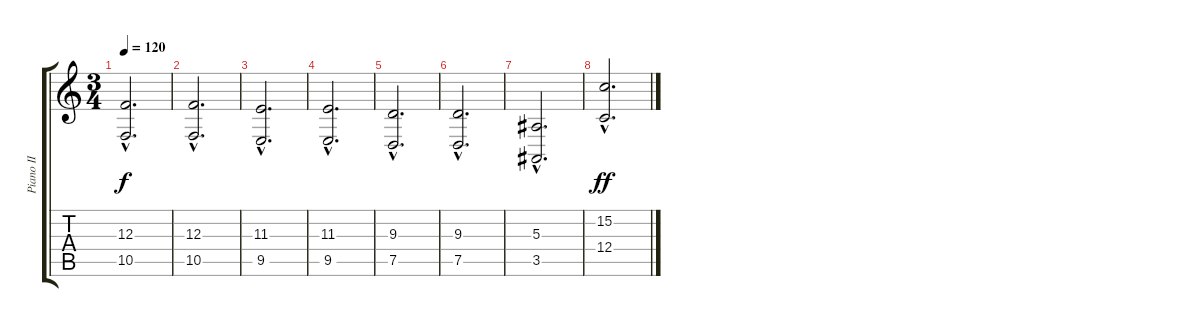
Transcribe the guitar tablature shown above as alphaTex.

\track ("Piano II" "Piano II") {instrument acousticgrandpiano}
\staff {score tabs}
\tuning (D4 A3 F3 C3 G2 D2) {hide}
\ts (3 4)
\tempo 120
\clef g2
\ks c
(12.3{hac} 10.5{hac}).2{d dy f} |
(12.3{hac} 10.5{hac}).2{d} |
(11.3{hac} 9.5{hac}).2{d} |
(11.3{hac} 9.5{hac}).2{d} |
(9.3{hac} 7.5{hac}).2{d} |
(9.3{hac} 7.5{hac}).2{d} |
(5.3{hac} 3.5{hac}).2{d} |
(15.2{hac} 12.4{hac}).2{d dy ff}
